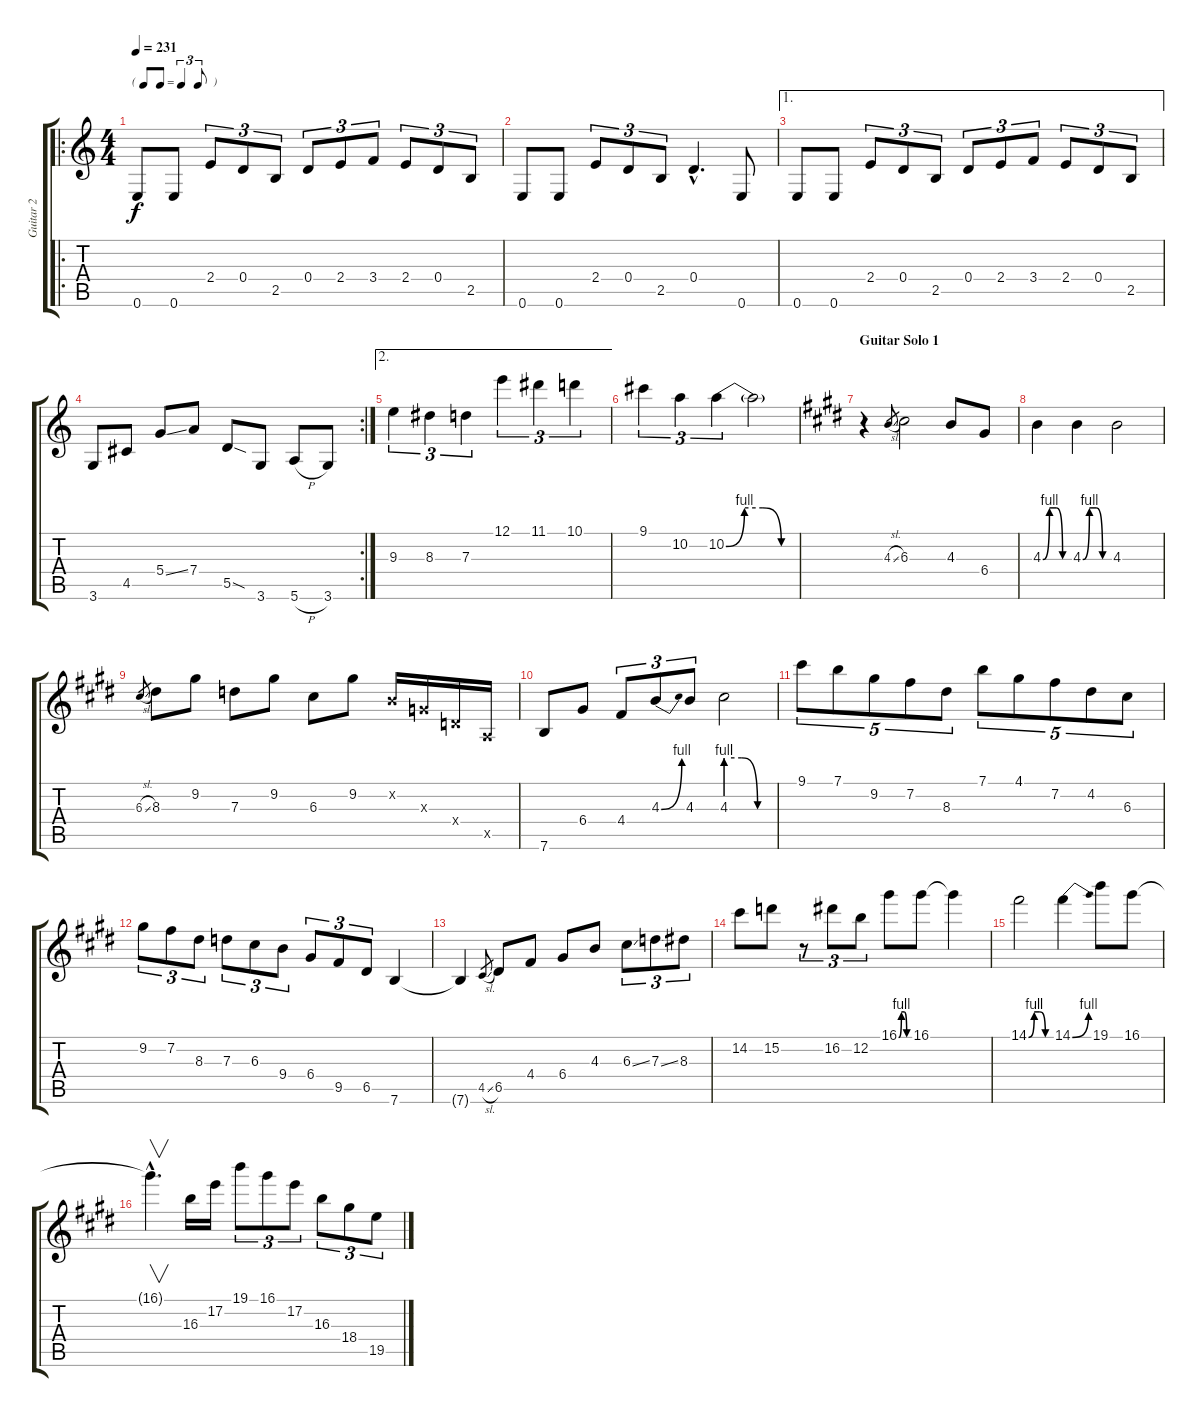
\track ("Guitar 2" "Guitar 2") {instrument distortionguitar}
\staff {score tabs}
\tuning (E4 B3 G3 D3 A2 E2) {hide}
\ro
\ts (4 4)
\tf triplet8th
\tempo 231
\clef g2
\ks c
0.6.8{dy f} 0.6.8 2.4.8{tu (3 2)} 0.4.8{tu (3 2)} 2.5.8{tu (3 2)} 0.4.8{tu (3 2)} 2.4.8{tu (3 2)} 3.4.8{tu (3 2)} 2.4.8{tu (3 2)} 0.4.8{tu (3 2)} 2.5.8{tu (3 2)} |
0.6.8 0.6.8 2.4.8{tu (3 2)} 0.4.8{tu (3 2)} 2.5.8{tu (3 2)} 0.4{hac}.4{d} 0.6.8 |
\ae 1
0.6.8 0.6.8 2.4.8{tu (3 2)} 0.4.8{tu (3 2)} 2.5.8{tu (3 2)} 0.4.8{tu (3 2)} 2.4.8{tu (3 2)} 3.4.8{tu (3 2)} 2.4.8{tu (3 2)} 0.4.8{tu (3 2)} 2.5.8{tu (3 2)} |
\rc 2
3.6.8 4.5.8 5.4{ss}.8 7.4.8 5.5{sod}.8 3.6.8 5.6{h}.8 3.6.8 |
\ae 2
9.3.4{tu (3 2)} 8.3.4{tu (3 2)} 7.3.4{tu (3 2)} 12.1.4{tu (3 2)} 11.1.4{tu (3 2)} 10.1.4{tu (3 2)} |
9.1.4{tu (3 2)} 10.2.4{tu (3 2)} 10.2{be (custom 0 0 15 4 30 4 45 0 60 0)}.4{tu (3 2)} 10.2{t}.2 |
\section ("" "Guitar Solo 1")
\ks c#minor
r.4 4.3{sl}.8{gr} 6.3.2 4.3.8 6.4.8 |
4.3{be (custom 0 0 15 4 30 4 45 0 60 0)}.4 4.3{be (custom 0 0 15 4 30 4 45 0 60 0)}.4 4.3.2 |
6.3{sl}.8{gr} 8.3.8 9.2.8 7.3.8 9.2.8 6.3.8 9.2.8 0.2{x}.16 0.3{x}.16 0.4{x}.16 0.5{x}.16 |
7.6.8 6.4.8 4.4.8{tu (3 2)} 4.3{be (bend 0 0 60 4)}.8{tu (3 2)} 4.3.8{tu (3 2)} 4.3{be (custom 0 4 20 4 40 0 60 0)}.2 |
9.1.8{tu (5 4)} 7.1.8{tu (5 4)} 9.2.8{tu (5 4)} 7.2.8{tu (5 4)} 8.3.8{tu (5 4)} 7.1.8{tu (5 4)} 4.1.8{tu (5 4)} 7.2.8{tu (5 4)} 4.2.8{tu (5 4)} 6.3.8{tu (5 4)} |
9.2.8{tu (3 2)} 7.2.8{tu (3 2)} 8.3.8{tu (3 2)} 7.3.8{tu (3 2)} 6.3.8{tu (3 2)} 9.4.8{tu (3 2)} 6.4.8{tu (3 2)} 9.5.8{tu (3 2)} 6.5.8{tu (3 2)} 7.6.4 |
7.6{t}.4 4.5{sl}.8{gr} 6.5.8 4.4.8 6.4.8 4.3.8 6.3{ss}.8{tu (3 2)} 7.3{ss}.8{tu (3 2)} 8.3.8{tu (3 2)} |
14.2.8 15.2.8 r.8{tu (3 2)} 16.2.8{tu (3 2)} 12.2.8{tu (3 2)} 16.1{be (custom 0 0 15 4 30 4 45 0 60 0)}.8 16.1.8 16.1{t}.4 |
14.1{be (custom 0 0 15 4 30 4 45 0 60 0)}.2 14.1{be (bend 0 0 60 4)}.4 19.1.8 16.1.8 |
16.1{hac t}.4{v d} 16.3.16 17.2.16 19.1.8{tu (3 2)} 16.1.8{tu (3 2)} 17.2.8{tu (3 2)} 16.3.8{tu (3 2)} 18.4.8{tu (3 2)} 19.5.8{tu (3 2)}
